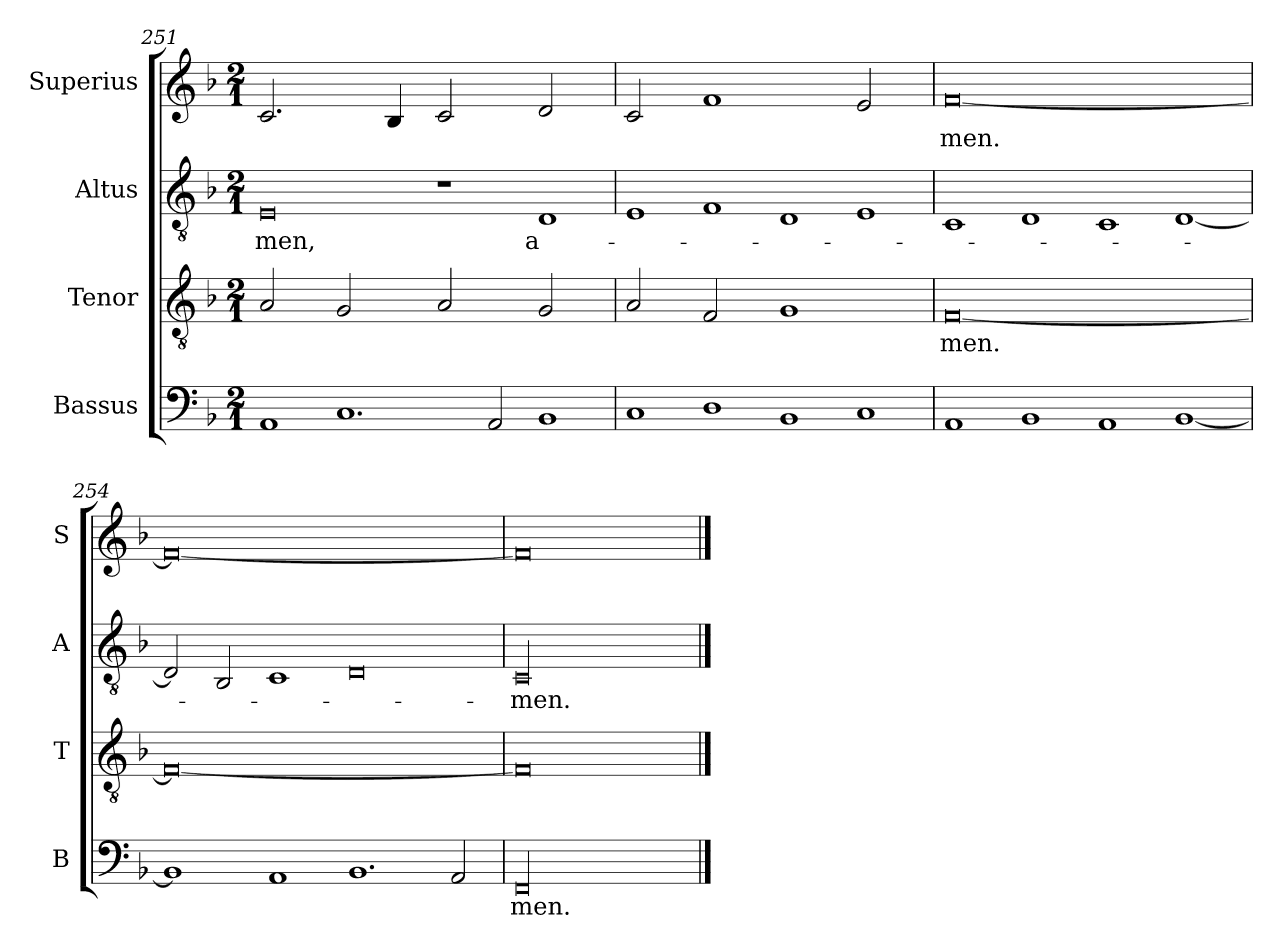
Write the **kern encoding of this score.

**kern	**text	**kern	**text	**kern	**text	**kern	**text
*part4	*part4	*part3	*part3	*part2	*part2	*part1	*part1
*staff4	*staff4	*staff3	*staff3	*staff2	*staff2	*staff1	*staff1
*I"Bassus	*	*I"Tenor	*	*I"Altus	*	*I"Superius	*
*I'B	*	*I'T	*	*I'A	*	*I'S	*
*clefF4	*	*clefGv2	*	*clefGv2	*	*clefG2	*
*k[b-]	*	*k[b-]	*	*k[b-]	*	*k[b-]	*
*M2/1	*	*M2/1	*	*M2/1	*	*M2/1	*
=251	=251	=251	=251	=251	=251	=251	=251
!LO:N:vis=1	!	!	!	!LO:N:vis=0	!	!	!
2AA/	.	2A/	.	1E	-men,	2.c/	.
!LO:N:vis=1.	!	!	!	!	!	!	!
2.C/	.	2G/	.	.	.	.	.
.	.	.	.	.	.	4B-/	.
!	!	!	!	!LO:N:vis=1	!	!	!
.	.	2A/	.	2r	.	2c/	.
!LO:N:vis=2	!	!	!	!	!	!	!
4AA/	.	.	.	.	.	.	.
!LO:N:vis=1	!	!	!	!LO:N:vis=1	!	!	!
2BB-/	.	2G/	.	2D/	a-	2d/	.
=252	=252	=252	=252	=252	=252	=252	=252
!LO:N:vis=1	!	!	!	!LO:N:vis=1	!	!	!
2C/	.	2A/	.	2E/	.	2c/	.
!LO:N:vis=1	!	!	!	!LO:N:vis=1	!	!	!
2D\	.	2F/	.	2F/	.	1f	.
!LO:N:vis=1	!	!	!	!LO:N:vis=1	!	!	!
2BB-/	.	1G	.	2D/	.	.	.
!LO:N:vis=1	!	!	!	!LO:N:vis=1	!	!	!
2C/	.	.	.	2E/	.	2e/	.
=253	=253	=253	=253	=253	=253	=253	=253
!LO:N:vis=1	!	!	!	!LO:N:vis=1	!	!	!
2AA/	.	[0F	-men.	2C/	.	[0f	-men.
!LO:N:vis=1	!	!	!	!LO:N:vis=1	!	!	!
2BB-/	.	.	.	2D/	.	.	.
!LO:N:vis=1	!	!	!	!LO:N:vis=1	!	!	!
2AA/	.	.	.	2C/	.	.	.
!LO:N:vis=1	!	!	!	!LO:N:vis=1	!	!	!
[2BB-/	.	.	.	[2D/	.	.	.
=254	=254	=254	=254	=254	=254	=254	=254
!LO:N:vis=1	!	!	!	!LO:N:vis=2	!	!	!
2BB-/]	.	0F_	.	4D/]	.	0f_	.
!	!	!	!	!LO:N:vis=2	!	!	!
.	.	.	.	4BB-/	.	.	.
!LO:N:vis=1	!	!	!	!LO:N:vis=1	!	!	!
2AA/	.	.	.	2C/	.	.	.
!LO:N:vis=1.	!	!	!	!LO:N:vis=0	!	!	!
2.BB-/	.	.	.	1D	.	.	.
!LO:N:vis=2	!	!	!	!	!	!	!
4AA/	.	.	.	.	.	.	.
=255	=255	=255	=255	=255	=255	=255	=255
!LO:N:vis=00	!	!	!	!LO:N:vis=00	!	!	!
0FF	-men.	0F]	.	0C	-men.	0f]	.
==	==	==	==	==	==	==	==
*-	*-	*-	*-	*-	*-	*-	*-
